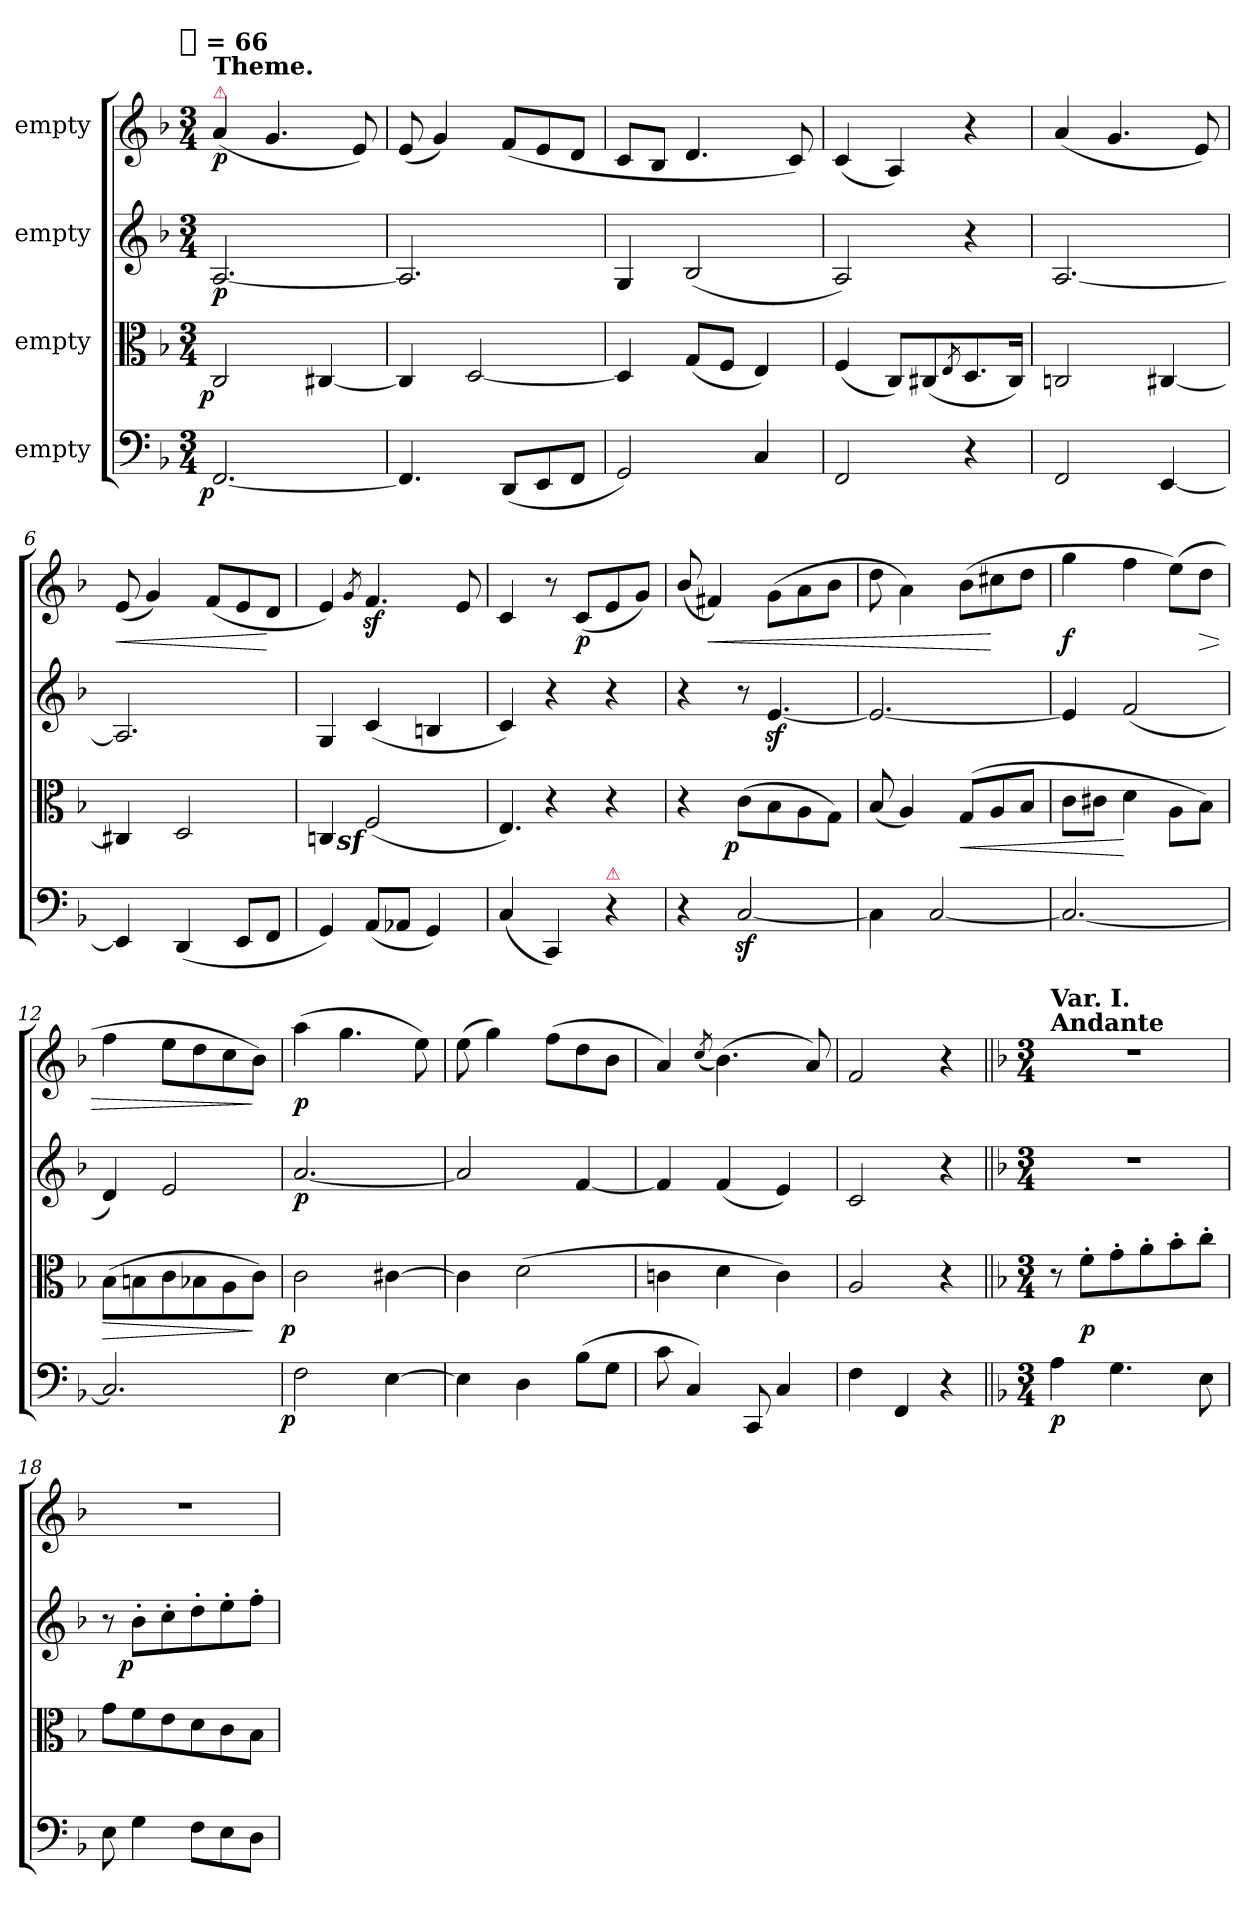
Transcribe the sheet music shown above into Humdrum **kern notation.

**kern	**dynam	**kern	**dynam	**kern	**dynam	**kern	**dynam
*part4	*part4	*part3	*part3	*part2	*part2	*part1	*part1
*staff4	*staff4	*staff3	*staff3	*staff2	*staff2	*staff1	*staff1
*I"empty	*	*I"empty	*	*I"empty	*	*I"empty	*
*clefF4	*	*clefC3	*	*clefG2	*	*clefG2	*
*k[b-]	*	*k[b-]	*	*k[b-]	*	*k[b-]	*
*F:	*	*F:	*	*F:	*	*F:	*
!!LO:TX:omd:t=[quarter] = 66
*M3/4	*	*M3/4	*	*M3/4	*	*M3/4	*
*MM66	*	*MM66	*	*MM66	*	*MM66	*
=1	=1	=1	=1	=1	=1	=1	=1
!	!	!	!	!	!	!LO:TX:a:color=crimson:t=⚠	!
!	!	!	!	!	!	!LO:TX:a:B:t=Theme.	!
!	!LO:DY:rj	!	!LO:DY:rj	!	!	!	!
[2.FF/	p	2C/	p	[2.A/	p	(<4a/	p
.	.	.	.	.	.	4.g/	.
.	.	[4C#X/	.	.	.	.	.
.	.	.	.	.	.	8e/)	.
=2	=2	=2	=2	=2	=2	=2	=2
4.FF/]	.	4C#/]	.	2.A/]	.	(8e/	.
.	.	.	.	.	.	4g/)	.
.	.	[2D/	.	.	.	.	.
(8DD/L	.	.	.	.	.	(8f/L	.
8EE/	.	.	.	.	.	8e/	.
8FF/J	.	.	.	.	.	8d/J	.
=3	=3	=3	=3	=3	=3	=3	=3
2GG/)	.	4D/]	.	4G/	.	8c/L	.
.	.	.	.	.	.	8B-/J	.
.	.	(8G/L	.	(>2B-/	.	4.d/	.
.	.	8F/J	.	.	.	.	.
4C/	.	4E/)	.	.	.	.	.
.	.	.	.	.	.	8c/)	.
=4	=4	=4	=4	=4	=4	=4	=4
2FF/	.	(4F/	.	2A/)	.	(4c/	.
.	.	8C/L)	.	.	.	4A/)	.
.	.	(8C#X/	.	.	.	.	.
.	.	8qE/	.	.	.	.	.
4r	.	8.D/	.	4r	.	4r	.
.	.	16C#/Jk)	.	.	.	.	.
=5	=5	=5	=5	=5	=5	=5	=5
2FF/	.	2Cn/	.	[2.A/	.	(4a/	.
.	.	.	.	.	.	4.g/	.
[4EE/	.	[4C#X/	.	.	.	.	.
.	.	.	.	.	.	8e/)	.
=6	=6	=6	=6	=6	=6	=6	=6
!	!	!	!	!	!	!	!LO:HP:b
4EE/]	.	4C#X/]	.	2.A/]	.	(8e/	<
.	.	.	.	.	.	4g/)	.
(4DD/	.	2D/	.	.	.	.	.
.	.	.	.	.	.	(8f/L	.
8EE/L	.	.	.	.	.	8e/	.
8FF/J	.	.	.	.	.	8d/J	[
=7	=7	=7	=7	=7	=7	=7	=7
4GG/)	.	4Cn/	.	4G/	.	4e/)	.
.	.	.	.	.	.	8qg/	.
!	!	!LO:DY:rj	!	!	!	!	!
(8AA/L	.	(2Fz/	.	(4c/	.	4.fz/	.
8AA-X/J	.	.	.	.	.	.	.
4GG/)	.	.	.	4Bn/	.	.	.
.	.	.	.	.	.	8e/	.
=8	=8	=8	=8	=8	=8	=8	=8
!	!	!LO:N:vis=4.	!	!	!	!	!
(4C/	.	4E/)	.	4c/)	.	4c/	.
4CC/)	.	4r	.	4r	.	8r	.
.	.	.	.	.	.	(8c/L	p
!LO:TX:a:color=crimson:t=⚠	!	!	!	!	!	!	!
4r	.	4r	.	4r	.	8e/	.
.	.	.	.	.	.	8g/J)	.
=9	=9	=9	=9	=9	=9	=9	=9
4r	.	4r	.	4r	.	(8b-/	.
!	!	!	!	!	!	!	!LO:HP:b
.	.	.	.	.	.	4f#X/)	<
!	!	!	!LO:DY:rj	!	!	!	!
[2Cz/	.	(8c\L	p	8r	.	.	.
.	.	8B-\	.	[4.ez/	.	(8g\L	.
.	.	8A\	.	.	.	8a\	.
.	.	8G\J)	.	.	.	8b-\J	.
=10	=10	=10	=10	=10	=10	=10	=10
4C\]	.	(8B-/	.	2.e/_	.	8dd\	.
.	.	4A/)	.	.	.	4a\)	.
[2C/	.	.	.	.	.	.	.
!	!	!	!LO:HP:b	!	!	!	!
.	.	(8G/L	<	.	.	(8b-\L	.
.	.	8A/	.	.	.	8cc#X\	[
.	.	8B-/J	.	.	.	8dd\J	.
=11	=11	=11	=11	=11	=11	=11	=11
2.C/_	.	8c\L	.	4e/]	.	4gg\	f
.	.	8c#X\J	.	.	.	.	.
.	.	4d\	[	(2f/	.	4ff\	.
.	.	8A\L	.	.	.	(8ee\L)	.
!	!	!	!	!	!	!	!LO:HP:b
.	.	8B-\J)	.	.	.	8dd\J	>
=12	=12	=12	=12	=12	=12	=12	=12
!	!	!	!LO:HP:b	!	!	!	!
2.C/]	.	(8B-\L	>	4d/)	.	4ff\	.
.	.	8Bn\	.	.	.	.	.
.	.	8c\	.	2e/	.	8ee\L	.
.	.	8B-X\	.	.	.	8dd\	.
.	.	8A\	.	.	.	8cc\	.
.	.	8c\J)	]	.	.	8b-\J)	]
=13	=13	=13	=13	=13	=13	=13	=13
!	!LO:DY:rj	!	!LO:DY:rj	!	!	!	!
2F\	p	2c\	p	[2.a/	p	(4aa\	p
.	.	.	.	.	.	4.gg\	.
[4E\	.	[4c#X\	.	.	.	.	.
.	.	.	.	.	.	8ee\)	.
=14	=14	=14	=14	=14	=14	=14	=14
4E\]	.	4c#\]	.	2a/]	.	(8ee\	.
.	.	.	.	.	.	4gg\)	.
4D\	.	(2d\	.	.	.	.	.
.	.	.	.	.	.	(8ff\L	.
(8B-\L	.	.	.	[4f/	.	8dd\	.
8G\J	.	.	.	.	.	8b-\J	.
=15	=15	=15	=15	=15	=15	=15	=15
8c\	.	4cn\	.	4f/]	.	4a/)	.
4C/)	.	.	.	.	.	.	.
.	.	.	.	.	.	(<8qcc/	.
.	.	4d\	.	(4f/	.	(4.b-\)	.
8CC/	.	.	.	.	.	.	.
4C/	.	4c\)	.	4e/)	.	.	.
.	.	.	.	.	.	8a/)	.
=16	=16	=16	=16	=16	=16	=16	=16
4F\	.	2A/	.	2c/	.	2f/	.
4FF/	.	.	.	.	.	.	.
4r	.	4r	.	4r	.	4r	.
=17||	=17||	=17||	=17||	=17||	=17||	=17||	=17||
*k[b-]	*	*k[b-]	*	*k[b-]	*	*k[b-]	*
*M3/4	*	*M3/4	*	*M3/4	*	*M3/4	*
!	!	!	!	!	!	!LO:TX:a:B:t=Andante	!
!	!	!	!	!	!	!LO:TX:a:B:t=Var. I.	!
4A\	p	8r	.	2.r	.	2.r	.
.	.	8f'\L	p	.	.	.	.
4.G\	.	8g'\	.	.	.	.	.
.	.	8a'\	.	.	.	.	.
.	.	8b-'\	.	.	.	.	.
8E\	.	8cc'\J	.	.	.	.	.
=18	=18	=18	=18	=18	=18	=18	=18
8E\	.	8g\L	.	8r	.	2.r	.
!	!	!	!	!	!LO:DY:rj	!	!
4G\	.	8f\	.	8b-'\L	p	.	.
.	.	8e\	.	8cc'\	.	.	.
8F\L	.	8d\	.	8dd'\	.	.	.
8E\	.	8c\	.	8ee'\	.	.	.
8D\J	.	8B-\J	.	8ff'\J	.	.	.
=	=	=	=	=	=	=	=
*-	*-	*-	*-	*-	*-	*-	*-
